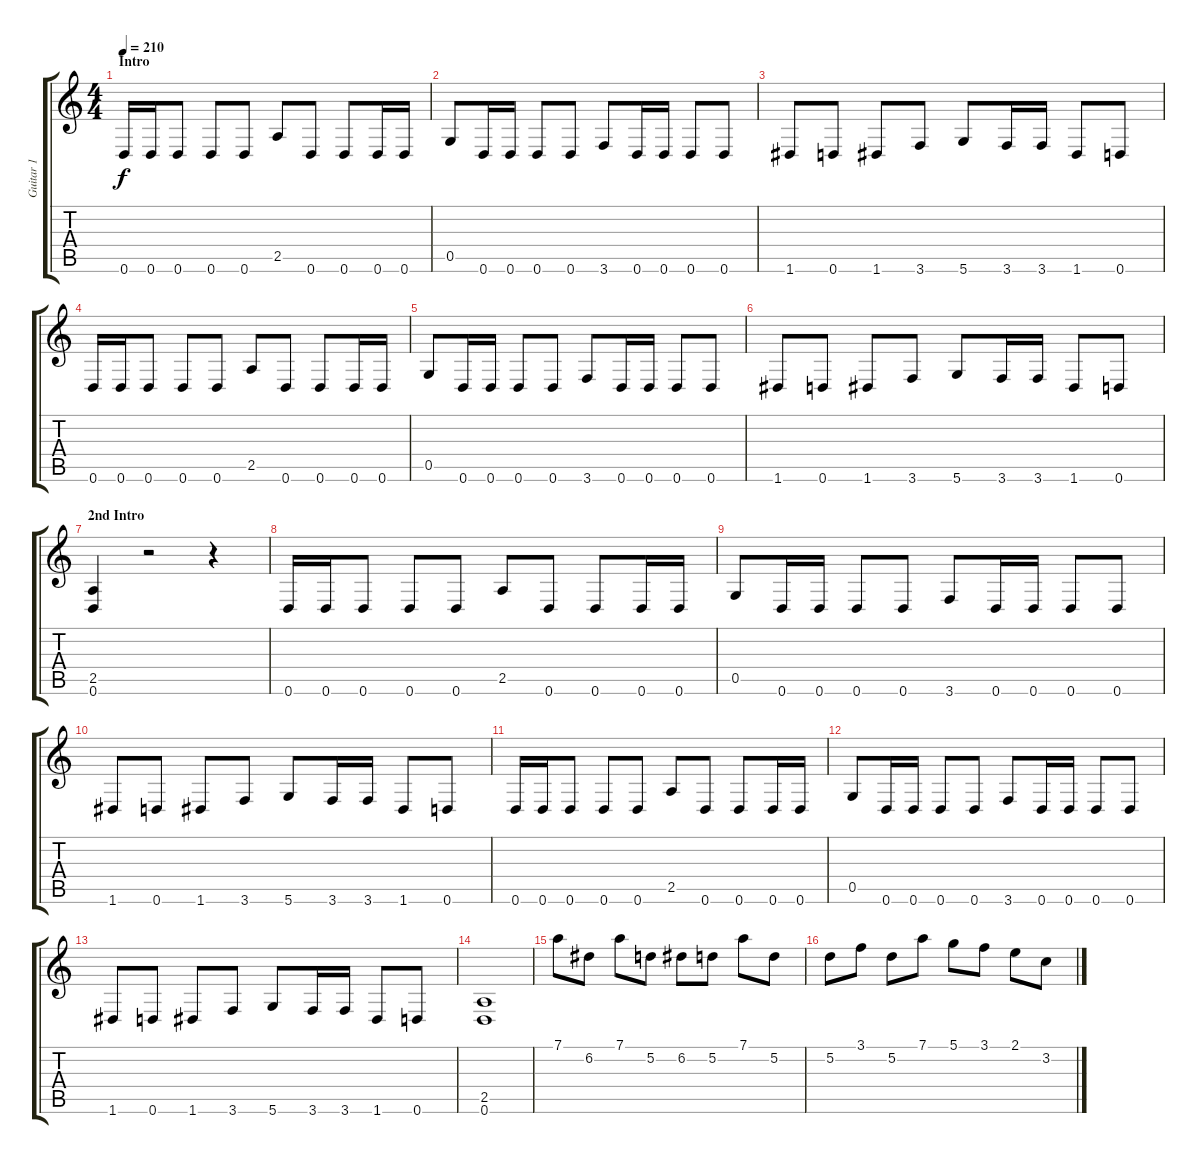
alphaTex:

\track ("Guitar 1" "Guitar 1") {instrument distortionguitar}
\staff {score tabs}
\tuning (D4 A3 F3 C3 G2 D2) {hide}
\ts (4 4)
\section ("" "Intro")
\tempo 210
\clef g2
\ks c
0.6.16{dy f instrument distortionguitar} 0.6.16 0.6.8 0.6.8 0.6.8 2.5.8 0.6.8 0.6.8 0.6.16 0.6.16 |
0.5.8 0.6.16 0.6.16 0.6.8 0.6.8 3.6.8 0.6.16 0.6.16 0.6.8 0.6.8 |
1.6.8 0.6.8 1.6.8 3.6.8 5.6.8 3.6.16 3.6.16 1.6.8 0.6.8 |
0.6.16 0.6.16 0.6.8 0.6.8 0.6.8 2.5.8 0.6.8 0.6.8 0.6.16 0.6.16 |
0.5.8 0.6.16 0.6.16 0.6.8 0.6.8 3.6.8 0.6.16 0.6.16 0.6.8 0.6.8 |
1.6.8 0.6.8 1.6.8 3.6.8 5.6.8 3.6.16 3.6.16 1.6.8 0.6.8 |
\section ("" "2nd Intro")
(2.5 0.6).4 r.2 r.4 |
0.6.16 0.6.16 0.6.8 0.6.8 0.6.8 2.5.8 0.6.8 0.6.8 0.6.16 0.6.16 |
0.5.8 0.6.16 0.6.16 0.6.8 0.6.8 3.6.8 0.6.16 0.6.16 0.6.8 0.6.8 |
1.6.8 0.6.8 1.6.8 3.6.8 5.6.8 3.6.16 3.6.16 1.6.8 0.6.8 |
0.6.16 0.6.16 0.6.8 0.6.8 0.6.8 2.5.8 0.6.8 0.6.8 0.6.16 0.6.16 |
0.5.8 0.6.16 0.6.16 0.6.8 0.6.8 3.6.8 0.6.16 0.6.16 0.6.8 0.6.8 |
1.6.8 0.6.8 1.6.8 3.6.8 5.6.8 3.6.16 3.6.16 1.6.8 0.6.8 |
(2.5 0.6).1 |
7.1.8 6.2.8 7.1.8 5.2.8 6.2.8 5.2.8 7.1.8 5.2.8 |
5.2.8 3.1.8 5.2.8 7.1.8 5.1.8 3.1.8 2.1.8 3.2.8
